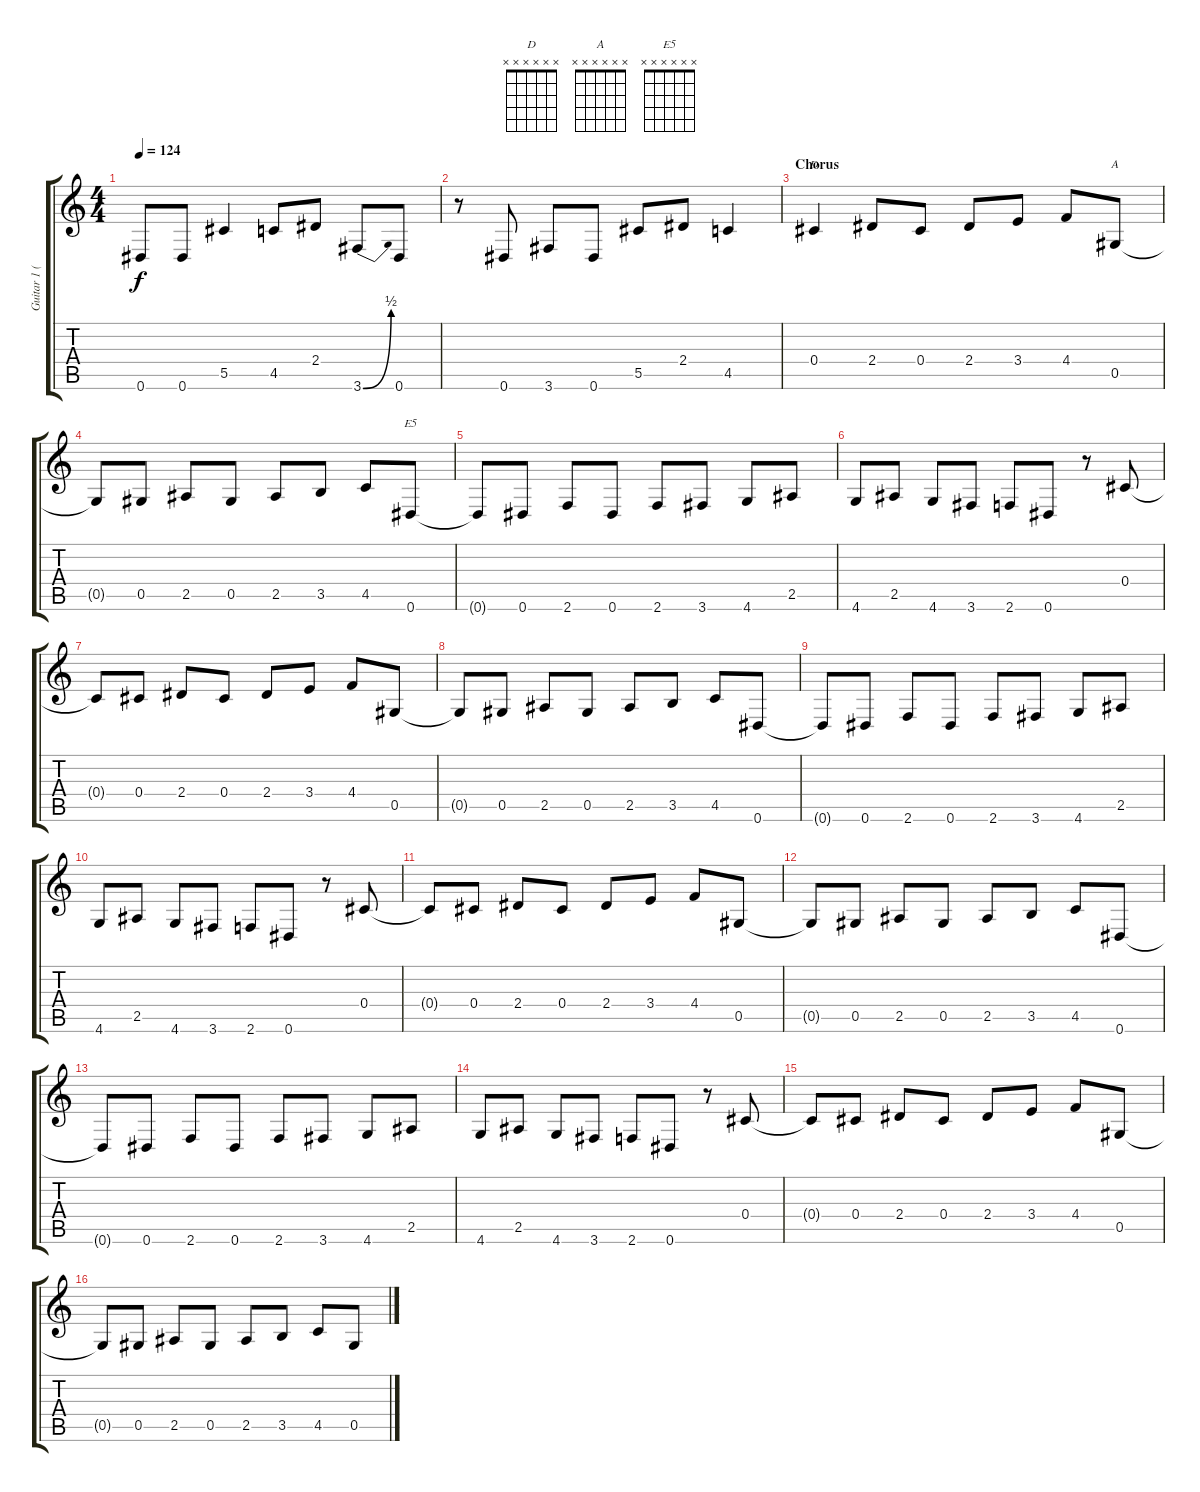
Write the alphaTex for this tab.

\track ("Guitar 1 (Slash)" "Guitar 1 (") {instrument overdrivenguitar}
\staff {score tabs}
\tuning (Eb4 Bb3 Gb3 Db3 Ab2 Eb2) {hide}
\chord ("D" x x x x x x)
\chord ("A" x x x x x x)
\chord ("E5" x x x x x x)
\ts (4 4)
\tempo 124
\clef g2
\ks c
0.6.8{dy f} 0.6.8 5.5.4 4.5.8 2.4.8 3.6{be (bend 0 0 60 2)}.8 0.6.8 |
r.8 0.6.8 3.6.8 0.6.8 5.5.8 2.4.8 4.5.4 |
\section ("" "Chorus")
0.4.4{ch "D"} 2.4.8 0.4.8 2.4.8 3.4.8 4.4.8 0.5.8{ch "A"} |
0.5{t}.8 0.5.8 2.5.8 0.5.8 2.5.8 3.5.8 4.5.8 0.6.8{ch "E5"} |
0.6{t}.8 0.6.8 2.6.8 0.6.8 2.6.8 3.6.8 4.6.8 2.5.8 |
4.6.8 2.5.8 4.6.8 3.6.8 2.6.8 0.6.8 r.8 0.4.8 |
0.4{t}.8 0.4.8 2.4.8 0.4.8 2.4.8 3.4.8 4.4.8 0.5.8 |
0.5{t}.8 0.5.8 2.5.8 0.5.8 2.5.8 3.5.8 4.5.8 0.6.8 |
0.6{t}.8 0.6.8 2.6.8 0.6.8 2.6.8 3.6.8 4.6.8 2.5.8 |
4.6.8 2.5.8 4.6.8 3.6.8 2.6.8 0.6.8 r.8 0.4.8 |
0.4{t}.8 0.4.8 2.4.8 0.4.8 2.4.8 3.4.8 4.4.8 0.5.8 |
0.5{t}.8 0.5.8 2.5.8 0.5.8 2.5.8 3.5.8 4.5.8 0.6.8 |
0.6{t}.8 0.6.8 2.6.8 0.6.8 2.6.8 3.6.8 4.6.8 2.5.8 |
4.6.8 2.5.8 4.6.8 3.6.8 2.6.8 0.6.8 r.8 0.4.8 |
0.4{t}.8 0.4.8 2.4.8 0.4.8 2.4.8 3.4.8 4.4.8 0.5.8 |
0.5{t}.8 0.5.8 2.5.8 0.5.8 2.5.8 3.5.8 4.5.8 0.5.8
